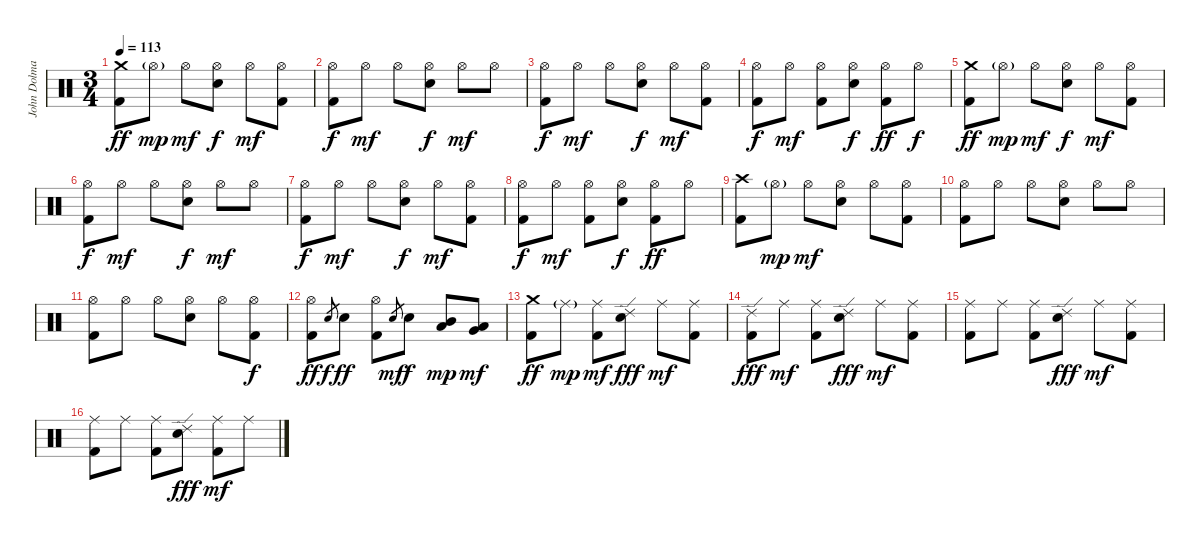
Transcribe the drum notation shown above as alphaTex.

\track ("John Dolmayan" "John Dolma") {instrument percussion}
\staff {score}
\articulation defaults
\ts (3 4)
\tempo 113
\clef neutral
\ks c
("Crash medium (hit)" "Kick (hit) 2").8{dy ff} "Hi-Hat (open)"{g}.8{dy mp} "Hi-Hat (open)".8{dy mf} ("Hi-Hat (open)" "Electric Snare (hit)").8{dy f} "Hi-Hat (open)".8{dy mf} ("Hi-Hat (open)" "Kick (hit) 2").8 |
("Hi-Hat (open)" "Kick (hit) 2").8{dy f} "Hi-Hat (open)".8{dy mf} "Hi-Hat (open)".8 ("Hi-Hat (open)" "Electric Snare (hit)").8{dy f} "Hi-Hat (open)".8{dy mf} "Hi-Hat (open)".8 |
("Hi-Hat (open)" "Kick (hit) 2").8{dy f} "Hi-Hat (open)".8{dy mf} "Hi-Hat (open)".8 ("Hi-Hat (open)" "Electric Snare (hit)").8{dy f} "Hi-Hat (open)".8{dy mf} ("Hi-Hat (open)" "Kick (hit) 2").8 |
("Hi-Hat (open)" "Kick (hit) 2").8{dy f} "Hi-Hat (open)".8{dy mf} ("Hi-Hat (open)" "Kick (hit) 2").8 ("Hi-Hat (open)" "Electric Snare (hit)").8{dy f} ("Hi-Hat (open)" "Kick (hit) 2").8{dy ff} "Hi-Hat (open)".8{dy f} |
("Crash medium (hit)" "Kick (hit) 2").8{dy ff} "Hi-Hat (open)"{g}.8{dy mp} "Hi-Hat (open)".8{dy mf} ("Hi-Hat (open)" "Electric Snare (hit)").8{dy f} "Hi-Hat (open)".8{dy mf} ("Hi-Hat (open)" "Kick (hit) 2").8 |
("Hi-Hat (open)" "Kick (hit) 2").8{dy f} "Hi-Hat (open)".8{dy mf} "Hi-Hat (open)".8 ("Hi-Hat (open)" "Electric Snare (hit)").8{dy f} "Hi-Hat (open)".8{dy mf} "Hi-Hat (open)".8 |
("Hi-Hat (open)" "Kick (hit) 2").8{dy f} "Hi-Hat (open)".8{dy mf} "Hi-Hat (open)".8 ("Hi-Hat (open)" "Electric Snare (hit)").8{dy f} "Hi-Hat (open)".8{dy mf} ("Hi-Hat (open)" "Kick (hit) 2").8 |
("Hi-Hat (open)" "Kick (hit) 2").8{dy f} "Hi-Hat (open)".8{dy mf} ("Hi-Hat (open)" "Kick (hit) 2").8 ("Hi-Hat (open)" "Electric Snare (hit)").8{dy f} ("Hi-Hat (open)" "Kick (hit) 2").8{dy ff} "Hi-Hat (open)".8 |
("Crash high (hit)" "Kick (hit) 2").8 "Hi-Hat (open)"{g}.8{dy mp} "Hi-Hat (open)".8{dy mf} ("Hi-Hat (open)" "Electric Snare (hit)").8 "Hi-Hat (open)".8 ("Hi-Hat (open)" "Kick (hit) 2").8 |
("Hi-Hat (open)" "Kick (hit) 2").8 "Hi-Hat (open)".8 "Hi-Hat (open)".8 ("Hi-Hat (open)" "Electric Snare (hit)").8 "Hi-Hat (open)".8 "Hi-Hat (open)".8 |
("Hi-Hat (open)" "Kick (hit) 2").8 "Hi-Hat (open)".8 "Hi-Hat (open)".8 ("Hi-Hat (open)" "Electric Snare (hit)").8 "Hi-Hat (open)".8 ("Hi-Hat (open)" "Kick (hit) 2").8{dy f} |
("Hi-Hat (open)" "Kick (hit) 2").8{dy ff} "Electric Snare (hit)".8{gr dy f} "Electric Snare (hit)".8{dy ff} ("Hi-Hat (open)" "Kick (hit) 2").8 "Snare (hit) 2".8{gr dy mf} "Snare (hit) 2".8{dy f} ("Mid Tom (hit)" "Low Tom (hit)").8{dy mp} ("Low Tom (hit)" "Very Low Tom (hit)").8{dy mf} |
("Crash medium (hit)" "Kick (hit) 2").8{dy ff} "Ride (middle)"{g}.8{dy mp} ("Ride (middle)" "Kick (hit) 2").8{dy mf} ("Ride (edge) 2" "Electric Snare (hit)").8{dy fff} "Ride (middle)".8{dy mf} ("Ride (middle)" "Kick (hit) 2").8 |
("Ride (edge) 2" "Kick (hit) 2").8{dy fff} "Ride (middle)".8{dy mf} ("Ride (middle)" "Kick (hit) 2").8 ("Ride (edge) 2" "Electric Snare (hit)").8{dy fff} "Ride (middle)".8{dy mf} ("Ride (middle)" "Kick (hit) 2").8 |
("Ride (middle)" "Kick (hit) 2").8 "Ride (middle)".8 ("Ride (middle)" "Kick (hit) 2").8 ("Ride (edge) 2" "Electric Snare (hit)").8{dy fff} "Ride (middle)".8{dy mf} ("Ride (middle)" "Kick (hit) 2").8 |
("Ride (middle)" "Kick (hit) 2").8 "Ride (middle)".8 ("Ride (middle)" "Kick (hit) 2").8 ("Ride (edge) 2" "Electric Snare (hit)").8{dy fff} ("Ride (middle)" "Kick (hit) 2").8{dy mf} "Ride (middle)".8
